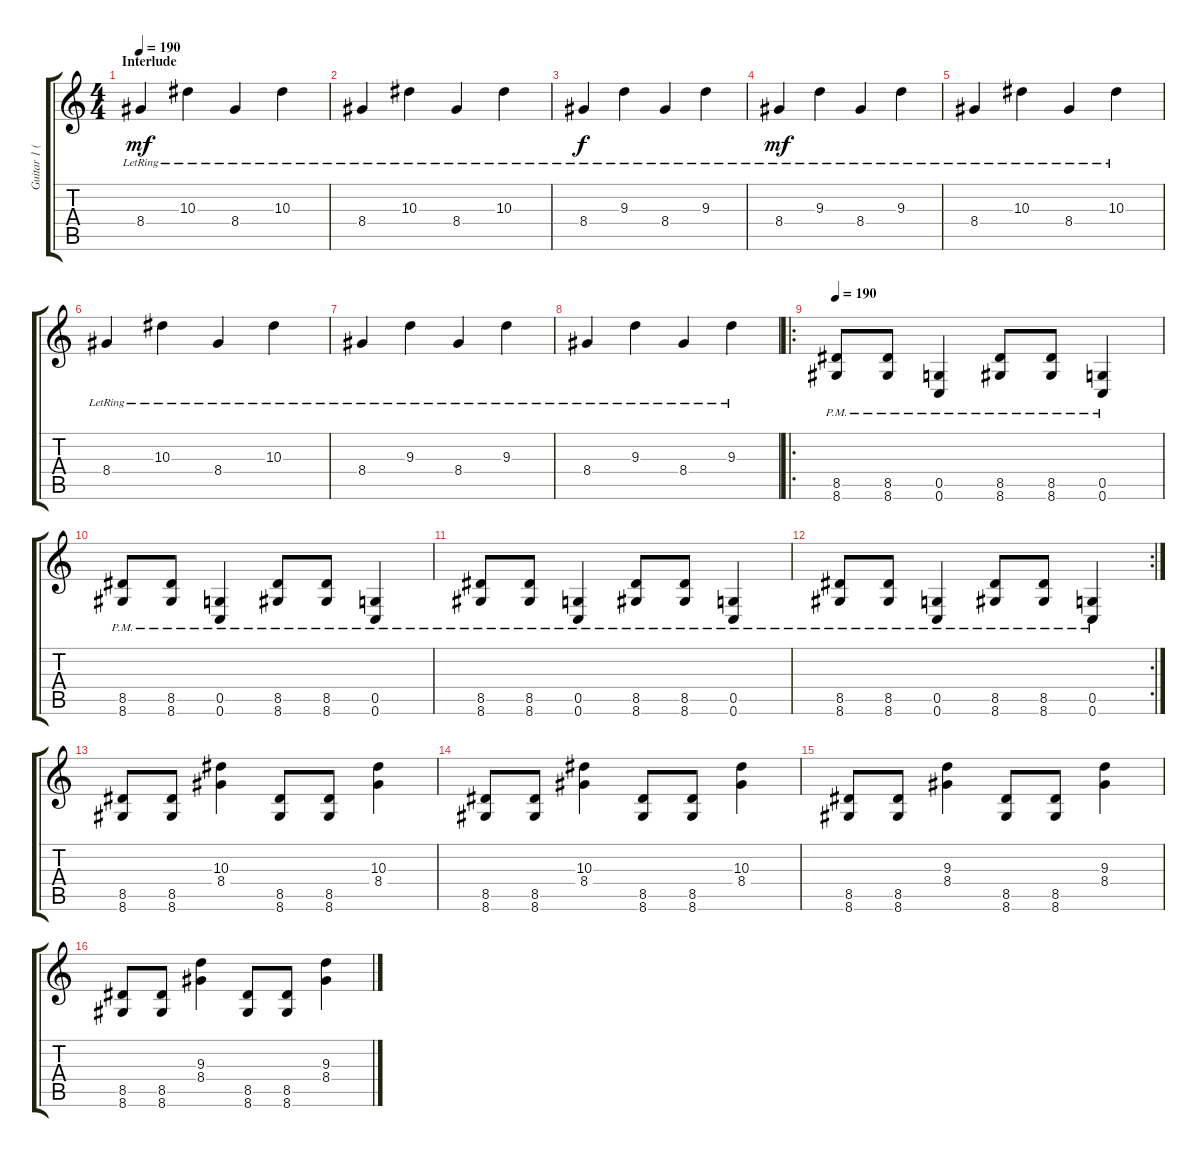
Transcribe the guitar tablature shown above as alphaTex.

\track ("Guitar 1 (Dist)" "Guitar 1 (") {instrument distortionguitar}
\staff {score tabs}
\tuning (D4 A3 F3 C3 G2 C2) {hide}
\ts (4 4)
\section ("" "Interlude")
\tempo 190
\clef g2
\ks c
8.4{lr}.4{dy mf} 10.3{lr}.4 8.4{lr}.4 10.3{lr}.4 |
8.4{lr}.4 10.3{lr}.4 8.4{lr}.4 10.3{lr}.4 |
8.4{lr}.4{dy f} 9.3{lr}.4 8.4{lr}.4 9.3{lr}.4 |
8.4{lr}.4{dy mf} 9.3{lr}.4 8.4{lr}.4 9.3{lr}.4 |
8.4{lr}.4 10.3{lr}.4 8.4{lr}.4 10.3{lr}.4 |
8.4{lr}.4 10.3{lr}.4 8.4{lr}.4 10.3{lr}.4 |
8.4{lr}.4 9.3{lr}.4 8.4{lr}.4 9.3{lr}.4 |
8.4{lr}.4 9.3{lr}.4 8.4{lr}.4 9.3{lr}.4 |
\ro
\tempo 190
(8.5{pm} 8.6{pm}).8 (8.5{pm} 8.6{pm}).8 (0.5{pm} 0.6{pm}).4 (8.5{pm} 8.6{pm}).8 (8.5{pm} 8.6{pm}).8 (0.5{pm} 0.6{pm}).4 |
(8.5{pm} 8.6{pm}).8 (8.5{pm} 8.6{pm}).8 (0.5{pm} 0.6{pm}).4 (8.5{pm} 8.6{pm}).8 (8.5{pm} 8.6{pm}).8 (0.5{pm} 0.6{pm}).4 |
(8.5{pm} 8.6{pm}).8 (8.5{pm} 8.6{pm}).8 (0.5{pm} 0.6{pm}).4 (8.5{pm} 8.6{pm}).8 (8.5{pm} 8.6{pm}).8 (0.5{pm} 0.6{pm}).4 |
\rc 2
(8.5{pm} 8.6{pm}).8 (8.5{pm} 8.6{pm}).8 (0.5{pm} 0.6{pm}).4 (8.5{pm} 8.6{pm}).8 (8.5{pm} 8.6{pm}).8 (0.5{pm} 0.6{pm}).4 |
(8.5 8.6).8 (8.5 8.6).8 (10.3 8.4).4 (8.5 8.6).8 (8.5 8.6).8 (10.3 8.4).4 |
(8.5 8.6).8 (8.5 8.6).8 (10.3 8.4).4 (8.5 8.6).8 (8.5 8.6).8 (10.3 8.4).4 |
(8.5 8.6).8 (8.5 8.6).8 (9.3 8.4).4 (8.5 8.6).8 (8.5 8.6).8 (9.3 8.4).4 |
(8.5 8.6).8 (8.5 8.6).8 (9.3 8.4).4 (8.5 8.6).8 (8.5 8.6).8 (9.3 8.4).4
